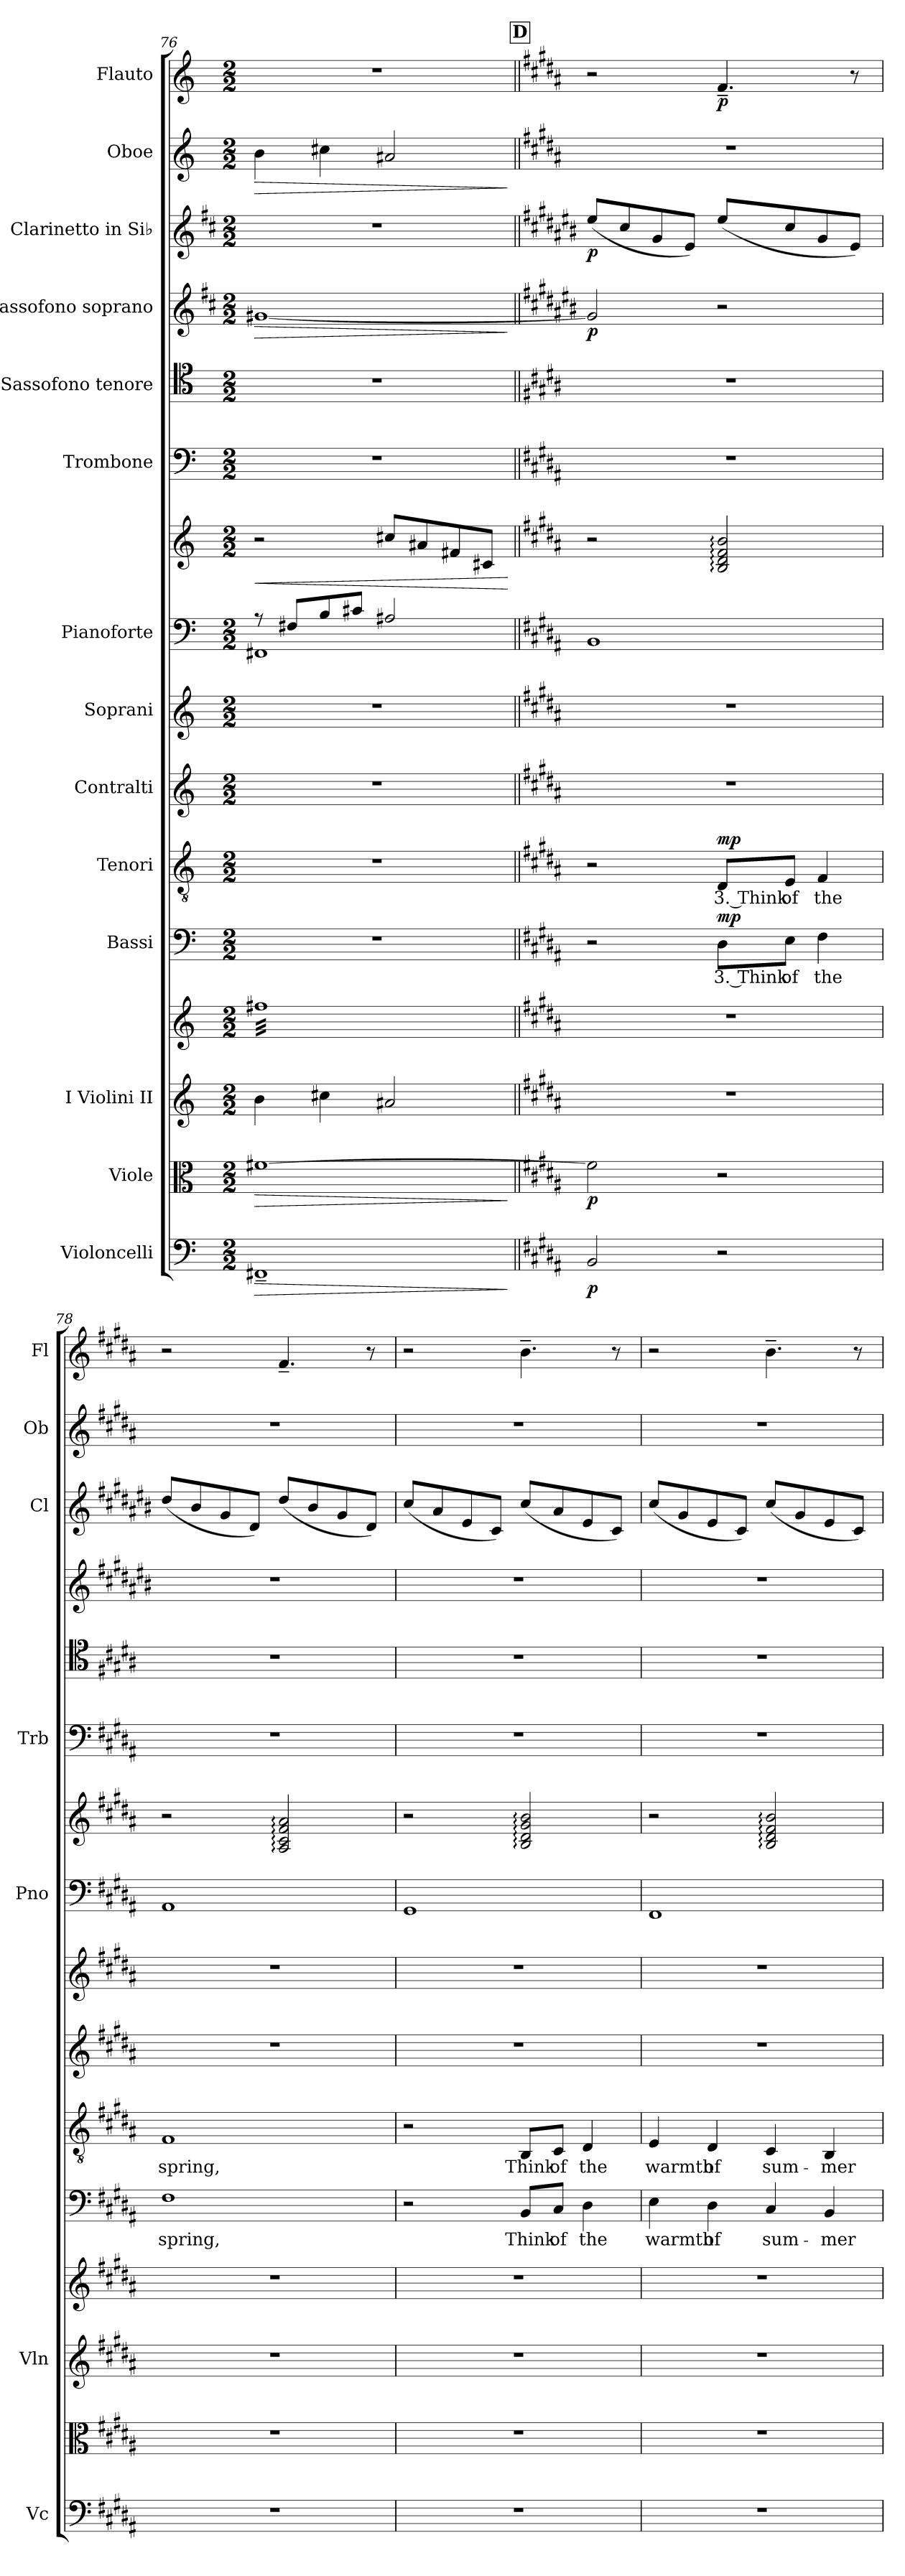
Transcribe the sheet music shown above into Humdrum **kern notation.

**kern	**dynam	**kern	**dynam	**kern	**kern	**kern	**text	**dynam	**kern	**text	**dynam	**kern	**kern	**kern	**kern	**dynam	**kern	**kern	**kern	**dynam	**kern	**dynam	**kern	**dynam	**kern	**dynam
*part14	*part14	*part13	*part13	*part12	*part12	*part11	*part11	*part11	*part10	*part10	*part10	*part9	*part8	*part7	*part7	*part7	*part6	*part5	*part4	*part4	*part3	*part3	*part2	*part2	*part1	*part1
*staff16	*staff16	*staff15	*staff15	*staff14	*staff13	*staff12	*staff12	*staff12	*staff11	*staff11	*staff11	*staff10	*staff9	*staff8	*staff7	*staff7/8	*staff6	*staff5	*staff4	*staff4	*staff3	*staff3	*staff2	*staff2	*staff1	*staff1
*I"Violoncelli	*	*I"Viole	*	*I"I  Violini  II	*	*I"Bassi	*	*	*I"Tenori	*	*	*I"Contralti	*I"Soprani	*I"Pianoforte	*	*	*I"Trombone	*I"Sassofono tenore	*I"Sassofono soprano	*	*I"Clarinetto in Si♭	*	*I"Oboe	*	*I"Flauto	*
*I'Vc	*	*	*	*I'Vln	*	*	*	*	*	*	*	*	*	*I'Pno	*	*	*I'Trb	*	*	*	*I'Cl	*	*I'Ob	*	*I'Fl	*
*clefF4	*	*clefC3	*	*clefG2	*clefG2	*clefF4	*	*	*clefGv2	*	*	*clefG2	*clefG2	*clefF4	*clefG2	*	*clefF4	*clefC4	*clefG2	*	*clefG2	*	*clefG2	*	*clefG2	*
*	*	*	*	*	*	*	*	*	*	*	*	*	*	*	*	*	*	*ITrd8c14	*ITrd1c2	*	*ITrd1c2	*	*	*	*	*
*k[]	*	*k[]	*	*k[]	*k[]	*k[]	*	*	*k[]	*	*	*k[]	*k[]	*k[]	*k[]	*	*k[]	*k[]	*k[]	*	*k[]	*	*k[]	*	*k[]	*
*M2/2	*	*M2/2	*	*M2/2	*M2/2	*M2/2	*	*	*M2/2	*	*	*M2/2	*M2/2	*M2/2	*M2/2	*	*M2/2	*M2/2	*M2/2	*	*M2/2	*	*M2/2	*	*M2/2	*
=76	=76	=76	=76	=76	=76	=76	=76	=76	=76	=76	=76	=76	=76	=76	=76	=76	=76	=76	=76	=76	=76	=76	=76	=76	=76	=76
!	!LO:HP:b	!	!LO:HP:b	!	!	!	!	!	!	!	!	!	!	!	!	!LO:HP:b	!	!	!	!LO:HP:b	!	!	!	!LO:HP:b	!	!
*	*	*	*	*	*	*	*	*	*	*	*	*	*	*^	*^	*	*	*	*	*	*	*	*	*	*	*
*	*	*	*	*	*tremolo	*	*	*	*	*	*	*	*	*	*	*	*	*	*	*	*	*	*	*	*	*	*	*
1FF#X~	>	[1f#X	>	4b\	32ff#XLLL	1r	.	.	1r	.	.	1r	1r	8r	1FF#X	2r	2ryy	<	1r	1r	[1f#X	>	1r	.	4b\	>	1r	.
.	.	.	.	.	32ff#X	.	.	.	.	.	.	.	.	.	.	.	.	.	.	.	.	.	.	.	.	.	.	.
.	.	.	.	.	32ff#X	.	.	.	.	.	.	.	.	.	.	.	.	.	.	.	.	.	.	.	.	.	.	.
.	.	.	.	.	32ff#X	.	.	.	.	.	.	.	.	.	.	.	.	.	.	.	.	.	.	.	.	.	.	.
.	.	.	.	.	32ff#X	.	.	.	.	.	.	.	.	8F#X/L	.	.	.	.	.	.	.	.	.	.	.	.	.	.
.	.	.	.	.	32ff#X	.	.	.	.	.	.	.	.	.	.	.	.	.	.	.	.	.	.	.	.	.	.	.
.	.	.	.	.	32ff#X	.	.	.	.	.	.	.	.	.	.	.	.	.	.	.	.	.	.	.	.	.	.	.
.	.	.	.	.	32ff#X	.	.	.	.	.	.	.	.	.	.	.	.	.	.	.	.	.	.	.	.	.	.	.
.	.	.	.	4cc#X\	32ff#X	.	.	.	.	.	.	.	.	8B/	.	.	.	.	.	.	.	.	.	.	4cc#X\	.	.	.
.	.	.	.	.	32ff#X	.	.	.	.	.	.	.	.	.	.	.	.	.	.	.	.	.	.	.	.	.	.	.
.	.	.	.	.	32ff#X	.	.	.	.	.	.	.	.	.	.	.	.	.	.	.	.	.	.	.	.	.	.	.
.	.	.	.	.	32ff#X	.	.	.	.	.	.	.	.	.	.	.	.	.	.	.	.	.	.	.	.	.	.	.
.	.	.	.	.	32ff#X	.	.	.	.	.	.	.	.	8c#X/J	.	.	.	.	.	.	.	.	.	.	.	.	.	.
.	.	.	.	.	32ff#X	.	.	.	.	.	.	.	.	.	.	.	.	.	.	.	.	.	.	.	.	.	.	.
.	.	.	.	.	32ff#X	.	.	.	.	.	.	.	.	.	.	.	.	.	.	.	.	.	.	.	.	.	.	.
.	.	.	.	.	32ff#X	.	.	.	.	.	.	.	.	.	.	.	.	.	.	.	.	.	.	.	.	.	.	.
.	.	.	.	2a#X/	32ff#X	.	.	.	.	.	.	.	.	2A#X/	.	8cc#X/L	2ryy	.	.	.	.	.	.	.	2a#X/	.	.	.
.	.	.	.	.	32ff#X	.	.	.	.	.	.	.	.	.	.	.	.	.	.	.	.	.	.	.	.	.	.	.
.	.	.	.	.	32ff#X	.	.	.	.	.	.	.	.	.	.	.	.	.	.	.	.	.	.	.	.	.	.	.
.	.	.	.	.	32ff#X	.	.	.	.	.	.	.	.	.	.	.	.	.	.	.	.	.	.	.	.	.	.	.
.	.	.	.	.	32ff#X	.	.	.	.	.	.	.	.	.	.	8a#X/	.	.	.	.	.	.	.	.	.	.	.	.
.	.	.	.	.	32ff#X	.	.	.	.	.	.	.	.	.	.	.	.	.	.	.	.	.	.	.	.	.	.	.
.	.	.	.	.	32ff#X	.	.	.	.	.	.	.	.	.	.	.	.	.	.	.	.	.	.	.	.	.	.	.
.	.	.	.	.	32ff#X	.	.	.	.	.	.	.	.	.	.	.	.	.	.	.	.	.	.	.	.	.	.	.
.	.	.	.	.	32ff#X	.	.	.	.	.	.	.	.	.	.	8f#X/	.	.	.	.	.	.	.	.	.	.	.	.
.	.	.	.	.	32ff#X	.	.	.	.	.	.	.	.	.	.	.	.	.	.	.	.	.	.	.	.	.	.	.
.	.	.	.	.	32ff#X	.	.	.	.	.	.	.	.	.	.	.	.	.	.	.	.	.	.	.	.	.	.	.
.	.	.	.	.	32ff#X	.	.	.	.	.	.	.	.	.	.	.	.	.	.	.	.	.	.	.	.	.	.	.
.	.	.	.	.	32ff#X	.	.	.	.	.	.	.	.	.	.	8c#X/J	.	.	.	.	.	.	.	.	.	.	.	.
.	.	.	.	.	32ff#X	.	.	.	.	.	.	.	.	.	.	.	.	.	.	.	.	.	.	.	.	.	.	.
.	.	.	.	.	32ff#X	.	.	.	.	.	.	.	.	.	.	.	.	.	.	.	.	.	.	.	.	.	.	.
.	.	.	.	.	32ff#XJJJ	.	.	.	.	.	.	.	.	.	.	.	.	.	.	.	.	.	.	.	.	.	.	.
*	*	*	*	*	*Xtremolo	*	*	*	*	*	*	*	*	*	*	*	*	*	*	*	*	*	*	*	*	*	*	*
*	*	*	*	*	*	*	*	*	*	*	*	*	*	*v	*v	*	*	*	*	*	*	*	*	*	*	*	*	*
*	*	*	*	*	*	*	*	*	*	*	*	*	*	*	*v	*v	*	*	*	*	*	*	*	*	*	*	*
.	]	.	]	.	.	.	.	.	.	.	.	.	.	.	.	[	.	.	.	]	.	.	.	]	.	.
!!LO:REH:place=s1:a:B:fs=14:t=D
=77||	=77||	=77||	=77||	=77||	=77||	=77||	=77||	=77||	=77||	=77||	=77||	=77||	=77||	=77||	=77||	=77||	=77||	=77||	=77||	=77||	=77||	=77||	=77||	=77||	=77||	=77||
*k[f#c#g#d#a#]	*	*k[f#c#g#d#a#]	*	*k[f#c#g#d#a#]	*k[f#c#g#d#a#]	*k[f#c#g#d#a#]	*	*	*k[f#c#g#d#a#]	*	*	*k[f#c#g#d#a#]	*k[f#c#g#d#a#]	*k[f#c#g#d#a#]	*k[f#c#g#d#a#]	*	*k[f#c#g#d#a#]	*k[f#c#g#d#a#]	*k[f#c#g#d#a#]	*	*k[f#c#g#d#a#]	*	*k[f#c#g#d#a#]	*	*k[f#c#g#d#a#]	*
!	!LO:DY:b	!	!LO:DY:b	!	!	!	!	!	!	!	!	!	!	!	!	!	!	!	!	!LO:DY:b	!	!LO:DY:b	!	!	!	!
2BB/	p	2f#\]	p	1r	1r	2r	.	.	2r	.	.	1r	1r	1BB	2r	.	1r	1r	2f#/]	p	(8dd#/L	p	1r	.	2r	.
.	.	.	.	.	.	.	.	.	.	.	.	.	.	.	.	.	.	.	.	.	8b/	.	.	.	.	.
.	.	.	.	.	.	.	.	.	.	.	.	.	.	.	.	.	.	.	.	.	8f#/	.	.	.	.	.
.	.	.	.	.	.	.	.	.	.	.	.	.	.	.	.	.	.	.	.	.	8d#/J)	.	.	.	.	.
!	!	!	!	!	!	!	!	!LO:DY:a	!	!	!LO:DY:a	!	!	!	!	!	!	!	!	!	!	!	!	!	!	!LO:DY:b
2r	.	2r	.	.	.	8D#\L	3. Think	mp	8D#/L	3. Think	mp	.	.	.	2B/: 2d#/: 2f#/: 2b/:	.	.	.	2r	.	(8dd#/L	.	.	.	4.f#~/	p
.	.	.	.	.	.	8E\J	of	.	8E/J	of	.	.	.	.	.	.	.	.	.	.	8b/	.	.	.	.	.
.	.	.	.	.	.	4F#\	the	.	4F#/	the	.	.	.	.	.	.	.	.	.	.	8f#/	.	.	.	.	.
.	.	.	.	.	.	.	.	.	.	.	.	.	.	.	.	.	.	.	.	.	8d#/J)	.	.	.	8r	.
=78	=78	=78	=78	=78	=78	=78	=78	=78	=78	=78	=78	=78	=78	=78	=78	=78	=78	=78	=78	=78	=78	=78	=78	=78	=78	=78
1r	.	1r	.	1r	1r	1F#	spring,	.	1F#	spring,	.	1r	1r	1AA#	2r	.	1r	1r	1r	.	(8cc#/L	.	1r	.	2r	.
.	.	.	.	.	.	.	.	.	.	.	.	.	.	.	.	.	.	.	.	.	8a#/	.	.	.	.	.
.	.	.	.	.	.	.	.	.	.	.	.	.	.	.	.	.	.	.	.	.	8f#/	.	.	.	.	.
.	.	.	.	.	.	.	.	.	.	.	.	.	.	.	.	.	.	.	.	.	8c#/J)	.	.	.	.	.
.	.	.	.	.	.	.	.	.	.	.	.	.	.	.	2A#/: 2c#/: 2f#/: 2a#/:	.	.	.	.	.	(8cc#/L	.	.	.	4.f#~/	.
.	.	.	.	.	.	.	.	.	.	.	.	.	.	.	.	.	.	.	.	.	8a#/	.	.	.	.	.
.	.	.	.	.	.	.	.	.	.	.	.	.	.	.	.	.	.	.	.	.	8f#/	.	.	.	.	.
.	.	.	.	.	.	.	.	.	.	.	.	.	.	.	.	.	.	.	.	.	8c#/J)	.	.	.	8r	.
!!LO:PB:g=z
=79	=79	=79	=79	=79	=79	=79	=79	=79	=79	=79	=79	=79	=79	=79	=79	=79	=79	=79	=79	=79	=79	=79	=79	=79	=79	=79
1r	.	1r	.	1r	1r	2r	.	.	2r	.	.	1r	1r	1GG#	2r	.	1r	1r	1r	.	(8b/L	.	1r	.	2r	.
.	.	.	.	.	.	.	.	.	.	.	.	.	.	.	.	.	.	.	.	.	8g#/	.	.	.	.	.
.	.	.	.	.	.	.	.	.	.	.	.	.	.	.	.	.	.	.	.	.	8d#/	.	.	.	.	.
.	.	.	.	.	.	.	.	.	.	.	.	.	.	.	.	.	.	.	.	.	8B/J)	.	.	.	.	.
.	.	.	.	.	.	8BB/L	Think	.	8BB/L	Think	.	.	.	.	2B/: 2d#/: 2g#/: 2b/:	.	.	.	.	.	(8b/L	.	.	.	4.b~\	.
.	.	.	.	.	.	8C#/J	of	.	8C#/J	of	.	.	.	.	.	.	.	.	.	.	8g#/	.	.	.	.	.
.	.	.	.	.	.	4D#\	the	.	4D#/	the	.	.	.	.	.	.	.	.	.	.	8d#/	.	.	.	.	.
.	.	.	.	.	.	.	.	.	.	.	.	.	.	.	.	.	.	.	.	.	8B/J)	.	.	.	8r	.
=80	=80	=80	=80	=80	=80	=80	=80	=80	=80	=80	=80	=80	=80	=80	=80	=80	=80	=80	=80	=80	=80	=80	=80	=80	=80	=80
1r	.	1r	.	1r	1r	4E\	warmth	.	4E/	warmth	.	1r	1r	1FF#	2r	.	1r	1r	1r	.	(8b/L	.	1r	.	2r	.
.	.	.	.	.	.	.	.	.	.	.	.	.	.	.	.	.	.	.	.	.	8f#/	.	.	.	.	.
.	.	.	.	.	.	4D#\	of	.	4D#/	of	.	.	.	.	.	.	.	.	.	.	8d#/	.	.	.	.	.
.	.	.	.	.	.	.	.	.	.	.	.	.	.	.	.	.	.	.	.	.	8B/J)	.	.	.	.	.
.	.	.	.	.	.	4C#/	sum-	.	4C#/	sum-	.	.	.	.	2B/: 2d#/: 2f#/: 2b/:	.	.	.	.	.	(8b/L	.	.	.	4.b~\	.
.	.	.	.	.	.	.	.	.	.	.	.	.	.	.	.	.	.	.	.	.	8f#/	.	.	.	.	.
.	.	.	.	.	.	4BB/	-mer	.	4BB/	-mer	.	.	.	.	.	.	.	.	.	.	8d#/	.	.	.	.	.
.	.	.	.	.	.	.	.	.	.	.	.	.	.	.	.	.	.	.	.	.	8B/J)	.	.	.	8r	.
=	=	=	=	=	=	=	=	=	=	=	=	=	=	=	=	=	=	=	=	=	=	=	=	=	=	=
*-	*-	*-	*-	*-	*-	*-	*-	*-	*-	*-	*-	*-	*-	*-	*-	*-	*-	*-	*-	*-	*-	*-	*-	*-	*-	*-
